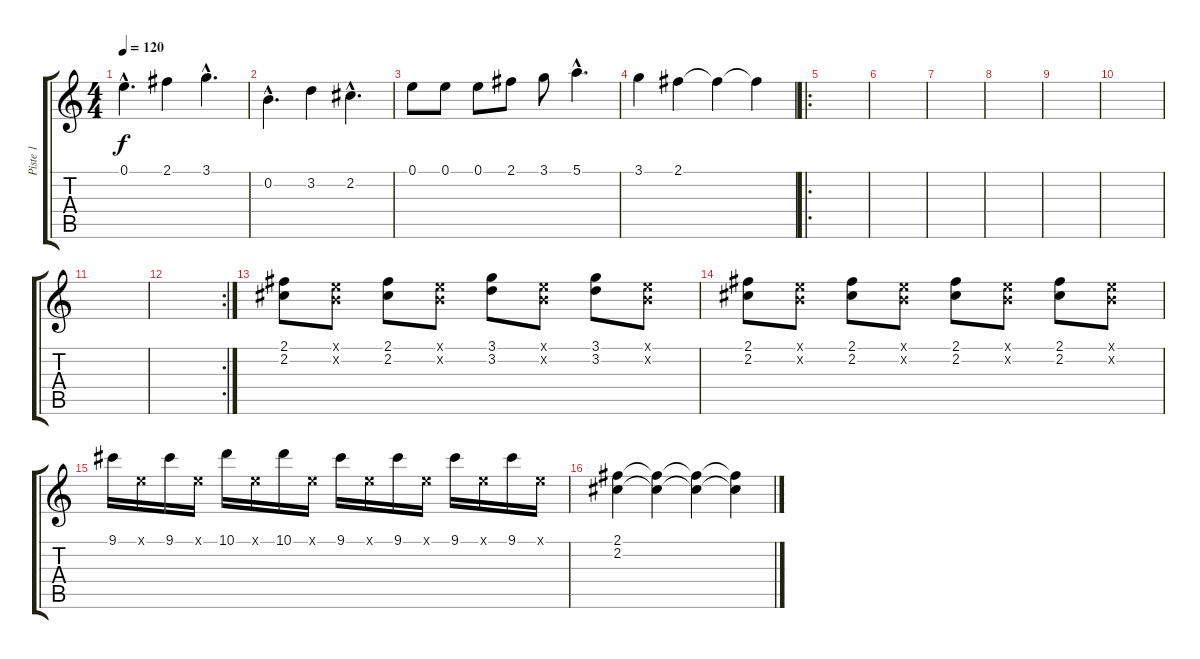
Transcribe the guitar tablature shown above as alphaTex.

\track ("Piste 1" "Piste 1") {instrument distortionguitar}
\staff {score tabs}
\tuning (E4 B3 G3 D3 A2 E2) {hide}
\ts (4 4)
\tempo 120
\clef g2
\ks c
0.1{hac}.4{d dy f instrument distortionguitar} 2.1.4 3.1{hac}.4{d} |
0.2{hac}.4{d} 3.2.4 2.2{hac}.4{d} |
0.1.8 0.1.8 0.1.8 2.1.8 3.1.8 5.1{hac}.4{d} |
3.1.4 2.1.4 2.1{t}.4 2.1{t}.4 |
\ro
|
|
|
|
|
|
|
\rc 2
|
(2.1 2.2).8 (0.1{x} 0.2{x}).8 (2.1 2.2).8 (0.1{x} 0.2{x}).8 (3.1 3.2).8 (0.1{x} 0.2{x}).8 (3.1 3.2).8 (0.1{x} 0.2{x}).8 |
(2.1 2.2).8 (0.1{x} 0.2{x}).8 (2.1 2.2).8 (0.1{x} 0.2{x}).8 (2.1 2.2).8 (0.1{x} 0.2{x}).8 (2.1 2.2).8 (0.1{x} 0.2{x}).8 |
9.1.16 0.1{x}.16 9.1.16 0.1{x}.16 10.1.16 0.1{x}.16 10.1.16 0.1{x}.16 9.1.16 0.1{x}.16 9.1.16 0.1{x}.16 9.1.16 0.1{x}.16 9.1.16 0.1{x}.16 |
(2.1 2.2).4 (2.1{t} 2.2{t}).4 (2.1{t} 2.2{t}).4 (2.1{t} 2.2{t}).4
